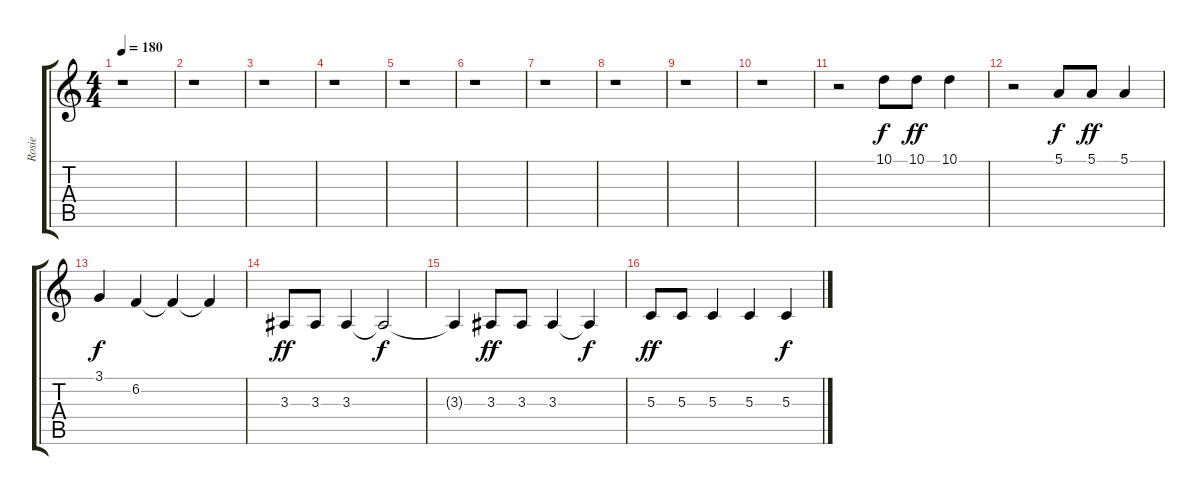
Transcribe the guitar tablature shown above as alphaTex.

\track ("Rosie" "Rosie") {instrument violin}
\staff {score tabs}
\tuning (E4 B3 G3 D3 A2 D2) {hide}
\ts (4 4)
\tempo 180
\clef g2
\ks c
r.1{dy f} |
r.1 |
r.1 |
r.1 |
r.1 |
r.1 |
r.1 |
r.1 |
r.1 |
r.1 |
r.2{instrument acousticgrandpiano} 10.1.8 10.1.8{dy ff} 10.1.4 |
r.2 5.1.8{dy f} 5.1.8{dy ff} 5.1.4 |
3.1.4{dy f} 6.2.4 6.2{t}.4 6.2{t}.4 |
3.3.8{dy ff} 3.3.8 3.3.4 3.3{t}.2{dy f} |
3.3{t}.4 3.3.8{dy ff} 3.3.8 3.3.4 3.3{t}.4{dy f} |
5.3.8{dy ff} 5.3.8 5.3.4 5.3.4 5.3.4{dy f}
